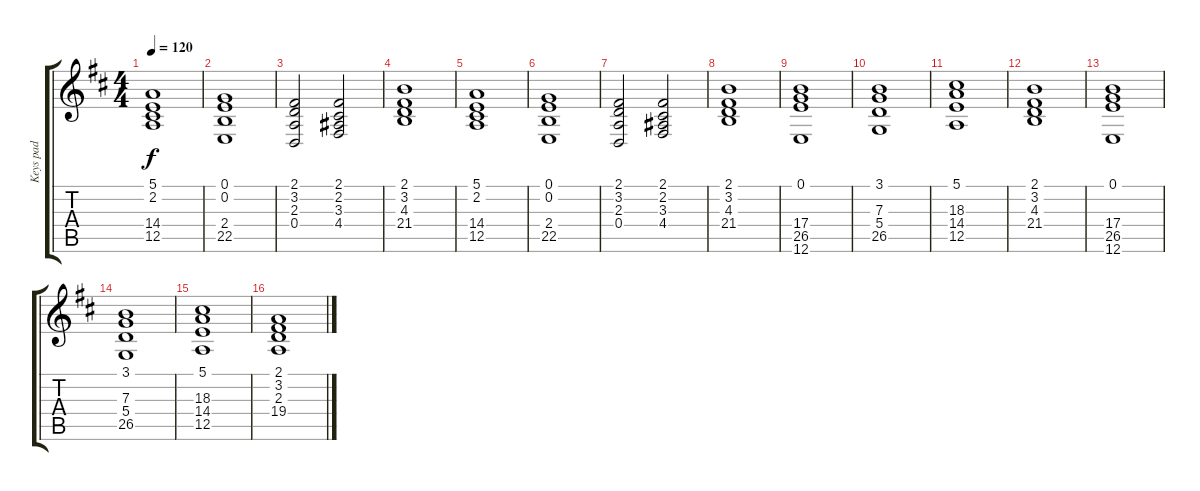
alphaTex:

\track ("Keys pad" "Keys pad") {instrument stringensemble1}
\staff {score tabs}
\tuning (E4 B3 G3 D3 A2 E2) {hide}
\ts (4 4)
\tempo 120
\clef g2
\ks bminor
(5.1 2.2 14.4 12.5).1{dy f} |
(0.1 0.2 2.4 22.5).1 |
(2.1 3.2 2.3 0.4).2 (2.1 2.2 3.3 4.4).2 |
(2.1 3.2 4.3 21.4).1 |
(5.1 2.2 14.4 12.5).1 |
(0.1 0.2 2.4 22.5).1 |
(2.1 3.2 2.3 0.4).2 (2.1 2.2 3.3 4.4).2 |
(2.1 3.2 4.3 21.4).1 |
(0.1 17.4 26.5 12.6).1 |
(3.1 7.3 5.4 26.5).1 |
(5.1 18.3 14.4 12.5).1 |
(2.1 3.2 4.3 21.4).1 |
(0.1 17.4 26.5 12.6).1 |
(3.1 7.3 5.4 26.5).1 |
(5.1 18.3 14.4 12.5).1 |
(2.1 3.2 2.3 19.4).1
